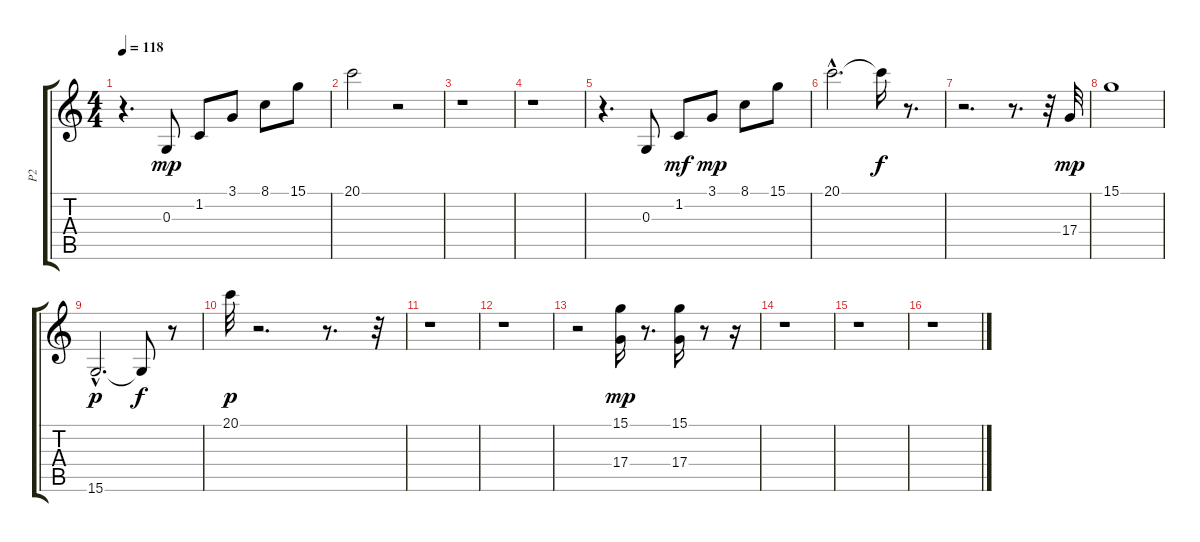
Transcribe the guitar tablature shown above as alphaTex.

\track ("P2" "P2") {instrument acousticgrandpiano}
\staff {score tabs}
\tuning (E4 B3 G3 D3 A2 E2) {hide}
\ts (4 4)
\tempo 118
\clef g2
\ks c
r.4{d dy f} 0.3.8{dy mp} 1.2.8 3.1.8 8.1.8 15.1.8 |
20.1.2 r.2 |
r.1 |
r.1 |
r.4{d} 0.3.8 1.2.8{dy mf} 3.1.8{dy mp} 8.1.8 15.1.8 |
20.1{hac}.2{d} 20.1{t}.16{dy f} r.8{d} |
r.2{d} r.8{d} r.32 17.4.32{dy mp} |
15.1.1 |
15.6{hac}.2{d dy p} 15.6{t}.8{dy f} r.8 |
20.1.32{dy p} r.2{d} r.8{d} r.32 |
r.1 |
r.1 |
r.2 (15.1 17.4).16{dy mp} r.8{d} (15.1 17.4).16 r.8 r.16 |
r.1 |
r.1 |
r.1
